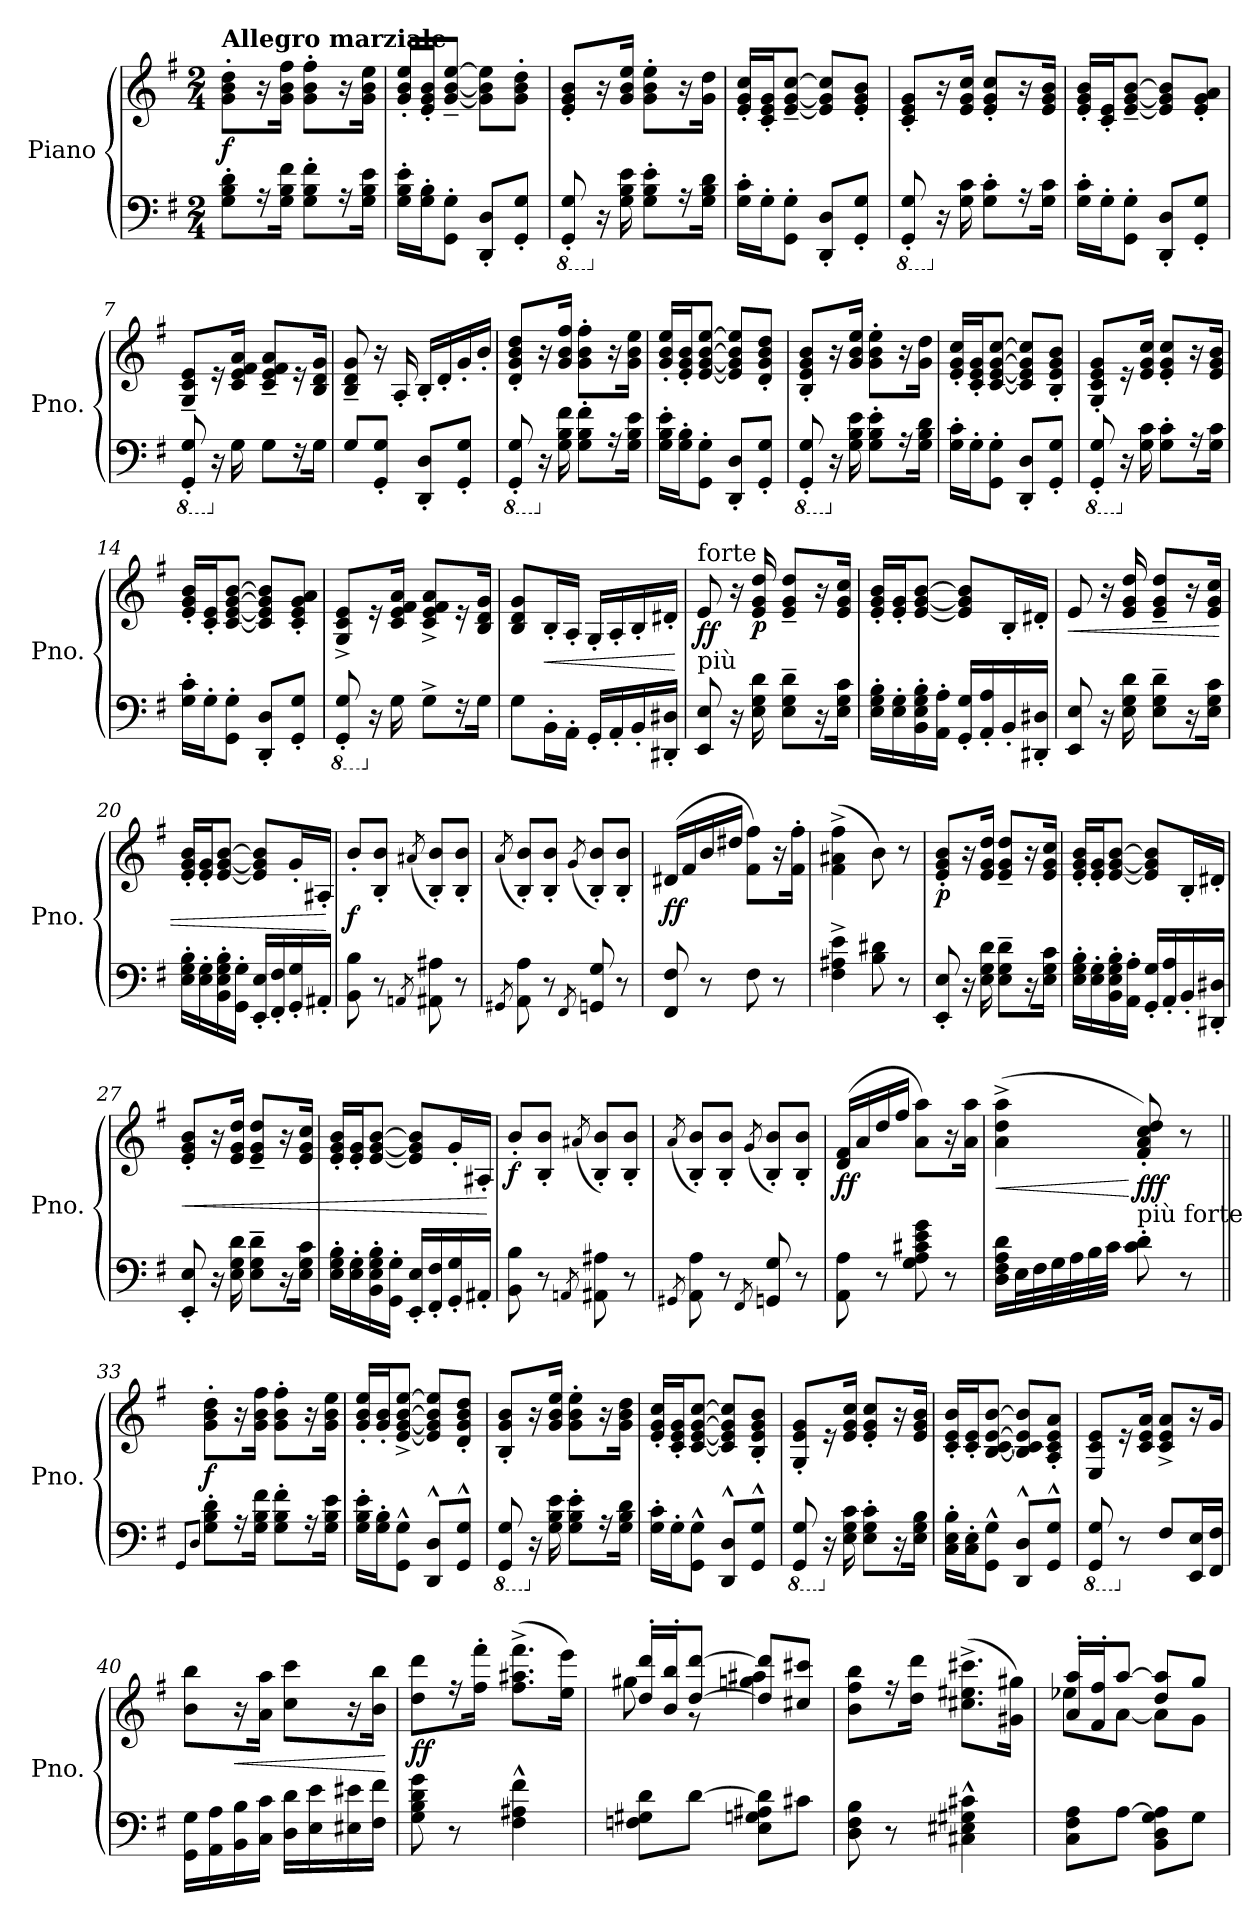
**kern	**kern	**dynam
*part1	*part1	*part1
*staff2	*staff1	*staff1/2
*I"Piano	*	*
*I'Pno.	*	*
*clefF4	*clefG2	*
*k[f#]	*k[f#]	*
*M2/4	*M2/4	*
*MM112	*MM112	*
=1	=1	=1
!	!LO:TX:a:B:t=Allegro marziale	!
!	!	!LO:DY:b
8G\' 8B\' 8d\'L	8g\' 8b\' 8dd\'L	f
16r	16r	.
16G\ 16B\ 16f#\Jk	16g\ 16b\ 16ff#\Jk	.
8G\' 8B\' 8f#\'L	8g\' 8b\' 8ff#\'L	.
16r	16r	.
16G\ 16B\ 16e\Jk	16g\ 16b\ 16ee\Jk	.
=2	=2	=2
16G\' 16B\' 16e\'LL	16g/' 16b/' 16ee/'LL	.
16G\' 16B\'J	16e/' 16g/' 16b/'J	.
8GG\' 8G\'J	[8g/~ [8b/~ [8ee/~J	.
8DD/' 8D/'L	8g\] 8b\] 8ee\]L	.
8GG/' 8G/'J	8g\' 8b\' 8dd\'J	.
=3	=3	=3
*8ba	*	*
8GGG/' 8GG/'	8e/' 8g/' 8b/'L	.
*X8ba	*	*
16r	16r	.
16G\ 16B\ 16e\	16g/ 16b/ 16ee/Jk	.
8G\' 8B\' 8e\'L	8g\' 8b\' 8ee\'L	.
16r	16r	.
16G\ 16B\ 16d\Jk	16g\ 16dd\Jk	.
=4	=4	=4
16G\' 16c\'LL	16e/' 16g/' 16cc/'LL	.
16G'\J	16c/' 16e/' 16g/'J	.
8GG\' 8G\'J	[8e/~ [8g/~ [8cc/~J	.
8DD/' 8D/'L	8e/] 8g/] 8cc/]L	.
8GG/' 8G/'J	8e/' 8g/' 8b/'J	.
=5	=5	=5
*8ba	*	*
8GGG/' 8GG/'	8c/' 8e/' 8g/'L	.
*X8ba	*	*
16r	16r	.
16G\ 16c\	16e/ 16g/ 16cc/Jk	.
8G\' 8c\'L	8e/' 8g/' 8cc/'L	.
16r	16r	.
16G\ 16c\Jk	16e/ 16g/ 16b/Jk	.
=6	=6	=6
16G\' 16c\'LL	16e/' 16g/' 16b/'LL	.
16G'\J	16c/' 16e/'J	.
8GG\' 8G\'J	[8e/~ [8g/~ [8b/~J	.
8DD/' 8D/'L	8e/] 8g/] 8b/]L	.
8GG/' 8G/'J	8e/' 8g/' 8a/'J	.
=7	=7	=7
*8ba	*	*
8GGG/' 8GG/'	8G/~ 8c/~ 8e/~L	.
*X8ba	*	*
16r	16r	.
16G\	16c/ 16e/ 16f#/ 16a/Jk	.
8G\L	8c/~ 8e/~ 8f#/~ 8a/~L	.
16r	16r	.
16G\Jk	16B/ 16d/ 16g/Jk	.
!!LO:LB:g=z
=8	=8	=8
8G/L	8B/~ 8d/~ 8g/~	.
8GG/' 8G/'J	16r	.
.	16A'/	.
8DD/' 8D/'L	16B'/LL	.
.	16d'/	.
8GG/' 8G/'J	16g'/	.
.	16b'/JJ	.
=9	=9	=9
*8ba	*	*
8GGG/' 8GG/'	8d/' 8g/' 8b/' 8dd/'L	.
*X8ba	*	*
16r	16r	.
16G\ 16B\ 16f#\	16g/ 16b/ 16ff#/Jk	.
8G\' 8B\' 8f#\'L	8g\' 8b\' 8ff#\'L	.
16r	16r	.
16G\ 16B\ 16e\Jk	16g\ 16b\ 16ee\Jk	.
=10	=10	=10
16G\' 16B\' 16e\'LL	16g/' 16b/' 16ee/'LL	.
16G\' 16B\'J	16e/' 16g/' 16b/'J	.
8GG\' 8G\'J	[8e/ [8g/ [8b/ [8ee/J	.
8DD/' 8D/'L	8e/] 8g/] 8b/] 8ee/]L	.
8GG/' 8G/'J	8d/' 8g/' 8b/' 8dd/'J	.
=11	=11	=11
*8ba	*	*
8GGG/' 8GG/'	8B/' 8e/' 8g/' 8b/'L	.
*X8ba	*	*
16r	16r	.
16G\ 16B\ 16e\	16g/ 16b/ 16ee/Jk	.
8G\' 8B\' 8e\'L	8g\' 8b\' 8ee\'L	.
16r	16r	.
16G\ 16B\ 16d\Jk	16g\ 16dd\Jk	.
=12	=12	=12
16G\' 16c\'LL	16e/' 16g/' 16cc/'LL	.
16G'\J	16c/' 16e/' 16g/'J	.
8GG\' 8G\'J	[8c/ [8e/ [8g/ [8cc/J	.
8DD/' 8D/'L	8c/] 8e/] 8g/] 8cc/]L	.
8GG/' 8G/'J	8B/' 8e/' 8g/' 8b/'J	.
=13	=13	=13
*8ba	*	*
8GGG/' 8GG/'	8G/' 8c/' 8e/' 8g/'L	.
*X8ba	*	*
16r	16r	.
16G\ 16c\	16e/ 16g/ 16cc/Jk	.
8G\' 8c\'L	8e/' 8g/' 8cc/'L	.
16r	16r	.
16G\ 16c\Jk	16e/ 16g/ 16b/Jk	.
=14	=14	=14
16G\' 16c\'LL	16e/' 16g/' 16b/'LL	.
16G'\J	16c/' 16e/'J	.
8GG\' 8G\'J	[8c/ [8e/ [8g/ [8b/J	.
8DD/' 8D/'L	8c/] 8e/] 8g/] 8b/]L	.
8GG/' 8G/'J	8c/' 8e/' 8g/' 8a/'J	.
!!LO:LB:g=z
=15	=15	=15
*8ba	*	*
8GGG/' 8GG/'	8G/^ 8c/^ 8e/^L	.
*X8ba	*	*
16r	16r	.
16G\	16c/ 16e/ 16f#/ 16a/Jk	.
8G^\L	8c/^ 8e/^ 8f#/^ 8a/^L	.
16r	16r	.
16G\Jk	16B/ 16d/ 16g/Jk	.
=16	=16	=16
8G\L	8B/ 8d/ 8g/L	.
!	!	!LO:HP:b
16BB'\L	16B'/L	<
16AA'\JJ	16A'/JJ	.
16GG'/LL	16G'/LL	.
16AA'/	16A'/	.
16BB'/	16B'/	.
16DD#X/' 16D#X/'JJ	16d#X'/JJ	.
.	.	[
=17	=17	=17
!	!LO:TX:b:t=più	!
!	!LO:TX:t=forte	!
!	!	!LO:DY:b
8EE/ 8E/	8e/	ff
16r	16r	.
!	!	!LO:DY:b
16E\ 16G\ 16d\	16e/ 16g/ 16dd/	p
8E\~ 8G\~ 8d\~L	8e/~ 8g/~ 8dd/~L	.
16r	16r	.
16E\ 16G\ 16c\Jk	16e/ 16g/ 16cc/Jk	.
=18	=18	=18
16E\' 16G\' 16B\'LL	16e/' 16g/' 16b/'LL	.
16E\' 16G\'	16e/' 16g/'J	.
16BB\' 16E\' 16G\' 16B\'	[8e/ [8g/ [8b/J	.
16AA\' 16A\'JJ	.	.
16GG/' 16G/'LL	8e/] 8g/] 8b/]L	.
16AA/' 16A/'	.	.
16BB'/	16B'/L	.
16DD#X/' 16D#X/'JJ	16d#X'/JJ	.
=19	=19	=19
!	!	!LO:HP:b
8EE/ 8E/	8e/	<
16r	16r	.
16E\ 16G\ 16d\	16e/ 16g/ 16dd/	.
8E\~ 8G\~ 8d\~L	8e/~ 8g/~ 8dd/~L	.
16r	16r	.
16E\ 16G\ 16c\Jk	16e/ 16g/ 16cc/Jk	.
!!LO:LB:g=z
=20	=20	=20
16E\' 16G\' 16B\'LL	16e/' 16g/' 16b/'LL	.
16E\' 16G\'	16e/' 16g/'J	.
16BB\' 16E\' 16G\' 16B\'	[8e/ [8g/ [8b/J	.
16GG\' 16G\'JJ	.	.
16EE/' 16E/'LL	8e/] 8g/] 8b/]L	.
16FF#/' 16F#/'	.	.
16GG/' 16G/'	16g'/L	.
16AA#X'/JJ	16A#X'/JJ	.
.	.	[
=21	=21	=21
!	!	!LO:DY:b
8BB\ 8B\	8b'/L	f
8r	8B/' 8b/'J	.
8qAAn/	(<8qa#X/	.
8AA#X\ 8A#X\	8B/' 8b/'L)	.
8r	8B/' 8b/'J	.
=22	=22	=22
8qGG#X/	(<8qa/	.
8AA\ 8A\	8B/' 8b/'L)	.
8r	8B/' 8b/'J	.
8qFF#/	(<8qg/	.
8GGn/ 8G/	8B/' 8b/'L)	.
8r	8B/' 8b/'J	.
=23	=23	=23
!	!	!LO:DY:b
8FF#/ 8F#/	(>16d#X/LL	ff
.	16f#/	.
8r	16b/	.
.	16dd#X/JJ	.
8F#\	8f#\ 8ff#\L)	.
8r	16r	.
.	16f#\' 16ff#\'Jk	.
=24	=24	=24
4F#\^ 4A#X\^ 4e\^	(>4f#\^ 4a#X\^ 4ff#\^	.
8B\ 8d#X\	8b\)	.
8r	8r	.
=25	=25	=25
!	!	!LO:DY:b
8EE/' 8E/'	8e/' 8g/' 8b/'L	p
16r	16r	.
16E\ 16G\ 16d\	16e/ 16g/ 16dd/Jk	.
8E\~ 8G\~ 8d\~L	8e/~ 8g/~ 8dd/~L	.
16r	16r	.
16E\ 16G\ 16c\Jk	16e/ 16g/ 16cc/Jk	.
!!LO:PB:g=z
=26	=26	=26
16E\' 16G\' 16B\'LL	16e/' 16g/' 16b/'LL	.
16E\' 16G\'	16e/' 16g/'J	.
16BB\' 16E\' 16G\' 16B\'	[8e/ [8g/ [8b/J	.
16AA\' 16A\'JJ	.	.
16GG/' 16G/'LL	8e/] 8g/] 8b/]L	.
16AA/' 16A/'	.	.
16BB'/	16B'/L	.
16DD#X/' 16D#X/'JJ	16d#X'/JJ	.
=27	=27	=27
!	!	!LO:HP:b
8EE/' 8E/'	8e/' 8g/' 8b/'L	<
16r	16r	.
16E\ 16G\ 16d\	16e/ 16g/ 16dd/Jk	.
8E\~ 8G\~ 8d\~L	8e/~ 8g/~ 8dd/~L	.
16r	16r	.
16E\ 16G\ 16c\Jk	16e/ 16g/ 16cc/Jk	.
=28	=28	=28
16E\' 16G\' 16B\'LL	16e/' 16g/' 16b/'LL	.
16E\' 16G\'	16e/' 16g/'J	.
16BB\' 16E\' 16G\' 16B\'	[8e/ [8g/ [8b/J	.
16GG\' 16G\'JJ	.	.
16EE/' 16E/'LL	8e/] 8g/] 8b/]L	.
16FF#/' 16F#/'	.	.
16GG/' 16G/'	16g'/L	.
16AA#X'/JJ	16A#X'/JJ	.
.	.	[
=29	=29	=29
!	!	!LO:DY:b
8BB\ 8B\	8b'/L	f
8r	8B/' 8b/'J	.
8qAAn/	(<8qa#X/	.
8AA#X\ 8A#X\	8B/' 8b/'L)	.
8r	8B/' 8b/'J	.
=30	=30	=30
8qGG#X/	(<8qa/	.
8AA\ 8A\	8B/' 8b/'L)	.
8r	8B/' 8b/'J	.
8qFF#/	(<8qg/	.
8GGn/ 8G/	8B/' 8b/'L)	.
8r	8B/' 8b/'J	.
=31	=31	=31
!	!	!LO:DY:b
8AA\ 8A\	(>16d/ 16f#/LL	ff
.	16a/	.
8r	16dd/	.
.	16ff#/JJ	.
8G\ 8A\ 8c#X\ 8e\ 8g\	8a\ 8aa\L)	.
8r	16r	.
.	16a\ 16aa\Jk	.
!!LO:LB:g=z
=32	=32	=32
!	!	!LO:HP:b
16D\ 16F#\ 16A\ 16d\LL	(>4a\^ 4dd\^ 4aa\^	<
32E\L	.	.
32F#\	.	.
32G\	.	.
32A\	.	.
32B\	.	.
32c\JJJ	.	.
!	!LO:TX:b:t=più forte	!
!	!	!LO:DY:n=1:b
8c\' 8d\'	8f#/' 8a/' 8cc/' 8dd/')	[ fff
8r	8r	.
=33||	=33||	=33||
8qGG/L	.	.
8qD/J	.	.
!	!	!LO:DY:b
8G\' 8B\' 8d\'L	8g\' 8b\' 8dd\'L	f
16r	16r	.
16G\ 16B\ 16f#\Jk	16g\ 16b\ 16ff#\Jk	.
8G\' 8B\' 8f#\'L	8g\' 8b\' 8ff#\'L	.
16r	16r	.
16G\ 16B\ 16e\Jk	16g\ 16b\ 16ee\Jk	.
=34	=34	=34
16G\' 16B\' 16e\'LL	16g/' 16b/' 16ee/'LL	.
16G\' 16B\'J	16g/' 16b/'J	.
8GG\^^ 8G\^^J	[8e/^ [8g/^ [8b/^ [8ee/^J	.
8DD/^^ 8D/^^L	8e/] 8g/] 8b/] 8ee/]L	.
8GG/^^ 8G/^^J	8d/' 8g/' 8b/' 8dd/'J	.
=35	=35	=35
*8ba	*	*
8GGG/ 8GG/	8B/' 8g/' 8b/'L	.
*X8ba	*	*
16r	16r	.
16G\ 16B\ 16e\	16g/ 16b/ 16ee/Jk	.
8G\' 8B\' 8e\'L	8g\' 8b\' 8ee\'L	.
16r	16r	.
16G\ 16B\ 16d\Jk	16g\ 16b\ 16dd\Jk	.
=36	=36	=36
16G\' 16c\'LL	16e/' 16g/' 16cc/'LL	.
16G'\J	16c/' 16e/' 16g/'J	.
8GG\^^ 8G\^^J	[8c/ [8e/ [8g/ [8cc/J	.
8DD/^^ 8D/^^L	8c/] 8e/] 8g/] 8cc/]L	.
8GG/^^ 8G/^^J	8B/' 8e/' 8g/' 8b/'J	.
=37	=37	=37
*8ba	*	*
8GGG/ 8GG/	8G/' 8e/' 8g/'L	.
*X8ba	*	*
16r	16r	.
16E\ 16G\ 16c\	16e/ 16g/ 16cc/Jk	.
8E\' 8G\' 8c\'L	8e/' 8g/' 8cc/'L	.
16r	16r	.
16E\ 16G\ 16B\Jk	16e/ 16g/ 16b/Jk	.
!!LO:LB:g=z
=38	=38	=38
16C\' 16E\' 16B\'LL	16c/' 16e/' 16b/'LL	.
16C\' 16E\'J	16c/' 16e/'J	.
8GG\^^ 8G\^^J	[8B/ [8c/ [8e/ [8b/J	.
8DD/^^ 8D/^^L	8B/] 8c/] 8e/] 8b/]L	.
8GG/^^ 8G/^^J	8A/' 8c/' 8e/' 8a/'J	.
=39	=39	=39
*8ba	*	*
8GGG/ 8GG/	8E/ 8c/ 8e/L	.
*X8ba	*	*
8r	16r	.
.	16c/ 16e/ 16a/Jk	.
8F#/L	8c/^ 8e/^ 8a/^L	.
16EE/ 16E/L	16r	.
16FF#/ 16F#/JJ	16g/Jk	.
=40	=40	=40
16GG\ 16G\LL	8b\ 8bb\L	.
16AA\ 16A\	.	.
!	!	!LO:HP:b
16BB\ 16B\	16r	<
16C\ 16c\JJ	16a\ 16aa\Jk	.
16D\ 16d\LL	8cc\ 8ccc\L	.
16E\ 16e\	.	.
16E#X\ 16e#X\	16r	.
16F#\ 16f#\JJ	16b\ 16bb\Jk	.
.	.	[
=41	=41	=41
!	!	!LO:DY:b
8G\ 8B\ 8d\ 8g\	8dd\ 8ddd\L	ff
8r	16r	.
.	16ff#\' 16fff#\'Jk	.
4F#\^^ 4A#X\^^ 4f#\^^	(>8.ff#\^ 8.aa#X\^ 8.fff#\^L	.
.	16ee\ 16eee\Jk)	.
=42	=42	=42
*	*^	*
8Fn\ 8G#X\ 8d\L	16dd/' 16ddd/'LL	8gg#X\	.
.	16b/' 16bb/'J	.	.
[8d\J	[8dd/ [8ddd/J	8r	.
8E\ 8Gn\ 8A#X\ 8d\]L	8dd/] 8ddd/]L	4ggn\ 4aa#X\	.
8c#X\J	8cc#X/ 8ccc#X/J	.	.
*	*v	*v	*
!!LO:LB:g=z
=43	=43	=43
8D\ 8F#\ 8B\	8b\ 8ff#\ 8bb\L	.
8r	16r	.
.	16dd\ 16ddd\Jk	.
4C#X\^^ 4E#X\^^ 4G#X\^^ 4c#X\^^	(>8.cc#X\^ 8.ee#X\^ 8.ccc#X\^L	.
.	16g#X\ 16gg#X\Jk)	.
=44	=44	=44
*	*^	*
8C\ 8F#\ 8A\L	16a/' 16aa/'LL	8ee-X\L	.
.	16f#/' 16ff#/'J	.	.
[8A\J	[8aa/J	[8a\J	.
8BB\ 8D\ 8G\ 8A\]L	8dd/ 8aa/]L	8a\L]	.
8G\J	8gg/J	8g\J	.
*	*v	*v	*
=	=	=
*-	*-	*-
